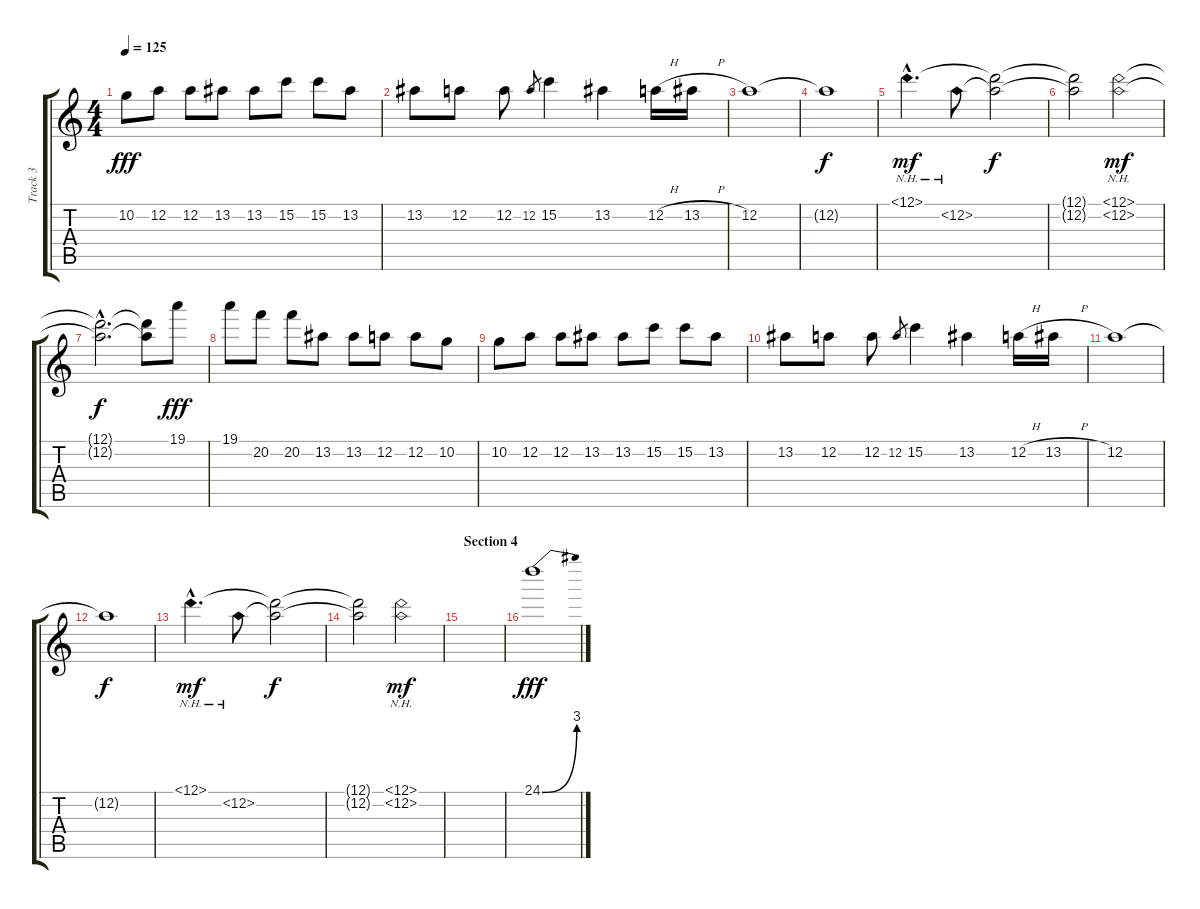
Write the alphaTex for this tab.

\track ("Track 3" "Track 3") {instrument overdrivenguitar}
\staff {score tabs}
\tuning (D4 A3 F3 C3 G2 D2) {hide}
\ts (4 4)
\tempo 125
\clef g2
\ks c
10.2.8{dy fff} 12.2.8 12.2.8 13.2.8 13.2.8 15.2.8 15.2.8 13.2.8 |
13.2.8 12.2.8 12.2.8 12.2.8{gr} 15.2.4 13.2.4 12.2{h}.16 13.2{h}.16 |
12.2.1 |
12.2{t}.1{dy f} |
12.1{nh hac}.4{d dy mf} 12.2{nh}.8 (12.1{t} 12.2{t}).2{dy f} |
(12.1{t} 12.2{t}).2 (12.1{nh} 12.2{nh}).2{dy mf} |
(12.1{hac t} 12.2{hac t}).2{d dy f} (12.1{t} 12.2{t}).8 19.1.8{dy fff} |
19.1.8 20.2.8 20.2.8 13.2.8 13.2.8 12.2.8 12.2.8 10.2.8 |
10.2.8 12.2.8 12.2.8 13.2.8 13.2.8 15.2.8 15.2.8 13.2.8 |
13.2.8 12.2.8 12.2.8 12.2.8{gr} 15.2.4 13.2.4 12.2{h}.16 13.2{h}.16 |
12.2.1 |
12.2{t}.1{dy f} |
12.1{nh hac}.4{d dy mf} 12.2{nh}.8 (12.1{t} 12.2{t}).2{dy f} |
(12.1{t} 12.2{t}).2 (12.1{nh} 12.2{nh}).2{dy mf} |
\section ("" "Section 4")
|
24.1{be (bend 0 0 60 12)}.1{dy fff}
